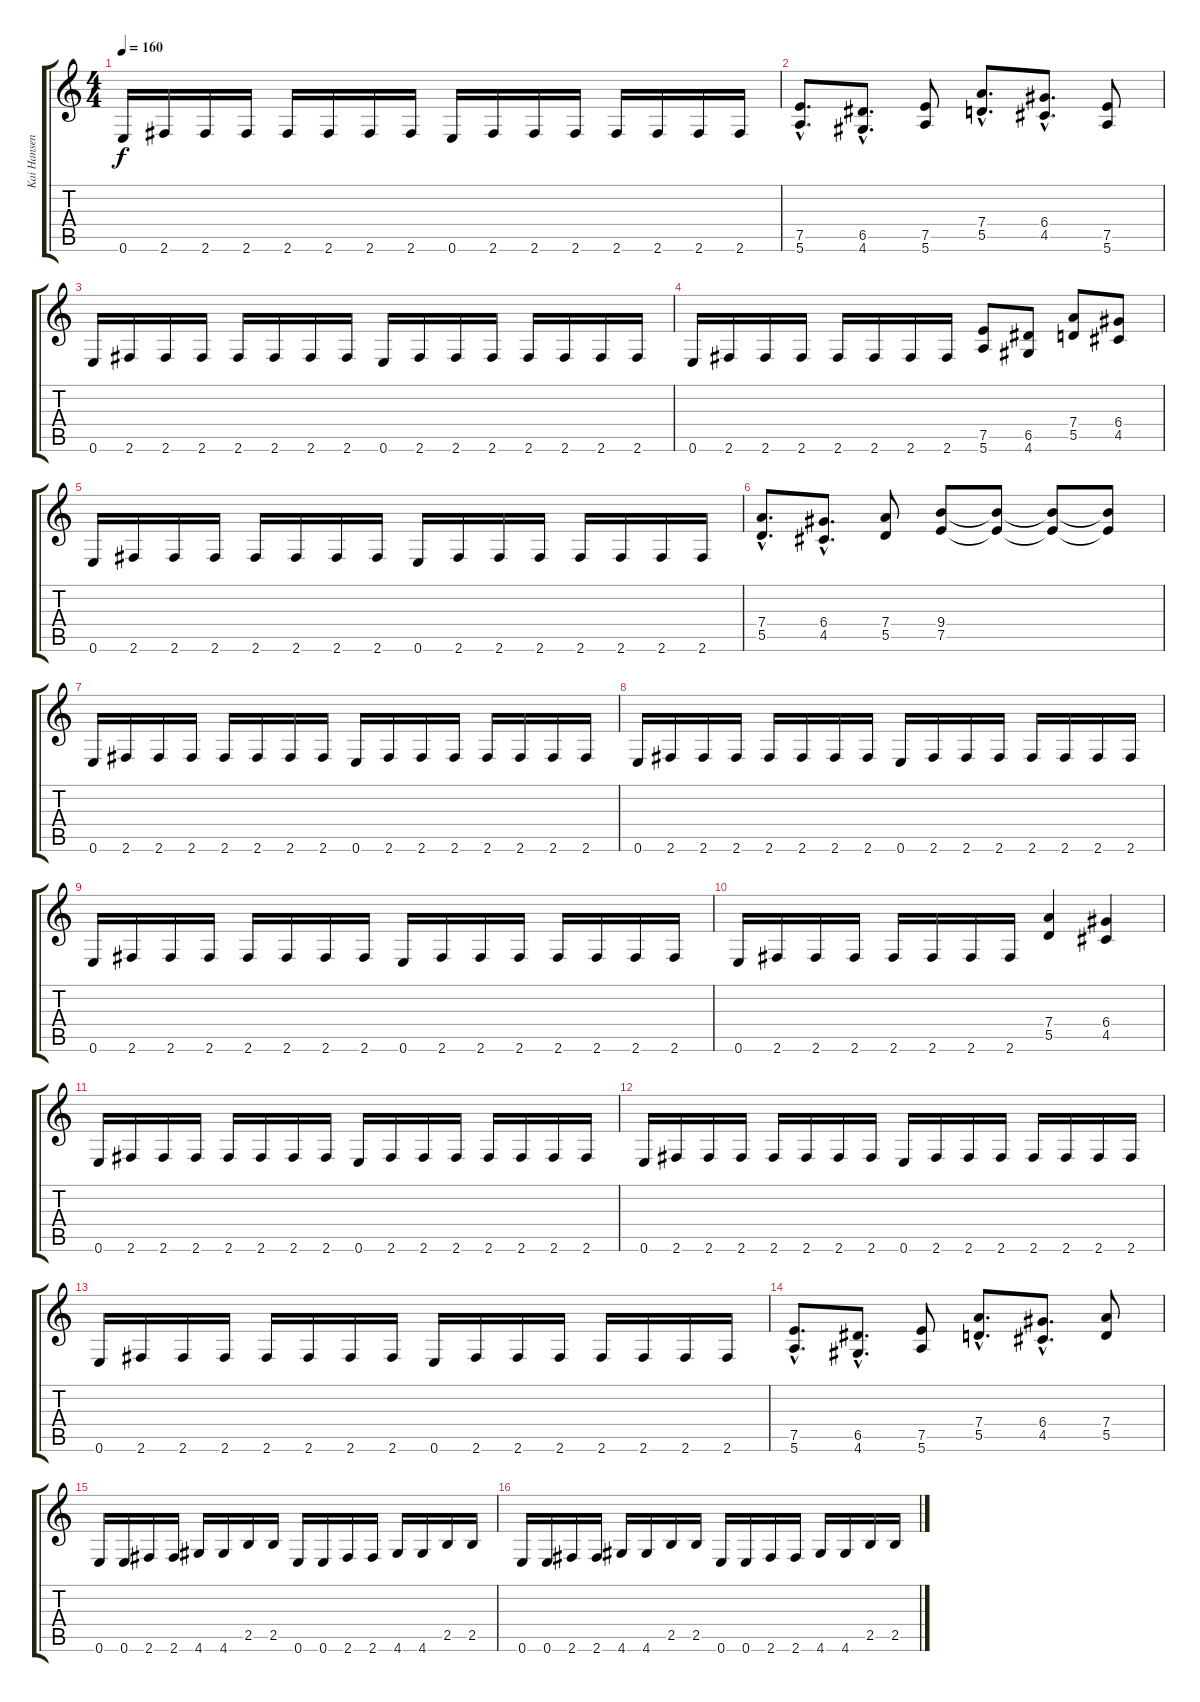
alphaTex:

\track ("Kai Hansen" "Kai Hansen") {instrument distortionguitar}
\staff {score tabs}
\tuning (E4 B3 G3 D3 A2 E2) {hide}
\ts (4 4)
\tempo 160
\clef g2
\ks c
0.6.16{dy f} 2.6.16 2.6.16 2.6.16 2.6.16 2.6.16 2.6.16 2.6.16 0.6.16 2.6.16 2.6.16 2.6.16 2.6.16 2.6.16 2.6.16 2.6.16 |
(7.5{hac} 5.6{hac}).8{d} (6.5{hac} 4.6{hac}).8{d} (7.5 5.6).8 (7.4{hac} 5.5{hac}).8{d} (6.4{hac} 4.5{hac}).8{d} (7.5 5.6).8 |
0.6.16 2.6.16 2.6.16 2.6.16 2.6.16 2.6.16 2.6.16 2.6.16 0.6.16 2.6.16 2.6.16 2.6.16 2.6.16 2.6.16 2.6.16 2.6.16 |
0.6.16 2.6.16 2.6.16 2.6.16 2.6.16 2.6.16 2.6.16 2.6.16 (7.5 5.6).8 (6.5 4.6).8 (7.4 5.5).8 (6.4 4.5).8 |
0.6.16 2.6.16 2.6.16 2.6.16 2.6.16 2.6.16 2.6.16 2.6.16 0.6.16 2.6.16 2.6.16 2.6.16 2.6.16 2.6.16 2.6.16 2.6.16 |
(7.4{hac} 5.5{hac}).8{d} (6.4{hac} 4.5{hac}).8{d} (7.4 5.5).8 (9.4 7.5).8 (9.4{t} 7.5{t}).8 (9.4{t} 7.5{t}).8 (9.4{t} 7.5{t}).8 |
0.6.16 2.6.16 2.6.16 2.6.16 2.6.16 2.6.16 2.6.16 2.6.16 0.6.16 2.6.16 2.6.16 2.6.16 2.6.16 2.6.16 2.6.16 2.6.16 |
0.6.16 2.6.16 2.6.16 2.6.16 2.6.16 2.6.16 2.6.16 2.6.16 0.6.16 2.6.16 2.6.16 2.6.16 2.6.16 2.6.16 2.6.16 2.6.16 |
0.6.16 2.6.16 2.6.16 2.6.16 2.6.16 2.6.16 2.6.16 2.6.16 0.6.16 2.6.16 2.6.16 2.6.16 2.6.16 2.6.16 2.6.16 2.6.16 |
0.6.16 2.6.16 2.6.16 2.6.16 2.6.16 2.6.16 2.6.16 2.6.16 (7.4 5.5).4 (6.4 4.5).4 |
0.6.16 2.6.16 2.6.16 2.6.16 2.6.16 2.6.16 2.6.16 2.6.16 0.6.16 2.6.16 2.6.16 2.6.16 2.6.16 2.6.16 2.6.16 2.6.16 |
0.6.16 2.6.16 2.6.16 2.6.16 2.6.16 2.6.16 2.6.16 2.6.16 0.6.16 2.6.16 2.6.16 2.6.16 2.6.16 2.6.16 2.6.16 2.6.16 |
0.6.16 2.6.16 2.6.16 2.6.16 2.6.16 2.6.16 2.6.16 2.6.16 0.6.16 2.6.16 2.6.16 2.6.16 2.6.16 2.6.16 2.6.16 2.6.16 |
(7.5{hac} 5.6{hac}).8{d} (6.5{hac} 4.6{hac}).8{d} (7.5 5.6).8 (7.4{hac} 5.5{hac}).8{d} (6.4{hac} 4.5{hac}).8{d} (7.4 5.5).8 |
0.6.16 0.6.16 2.6.16 2.6.16 4.6.16 4.6.16 2.5.16 2.5.16 0.6.16 0.6.16 2.6.16 2.6.16 4.6.16 4.6.16 2.5.16 2.5.16 |
0.6.16 0.6.16 2.6.16 2.6.16 4.6.16 4.6.16 2.5.16 2.5.16 0.6.16 0.6.16 2.6.16 2.6.16 4.6.16 4.6.16 2.5.16 2.5.16
